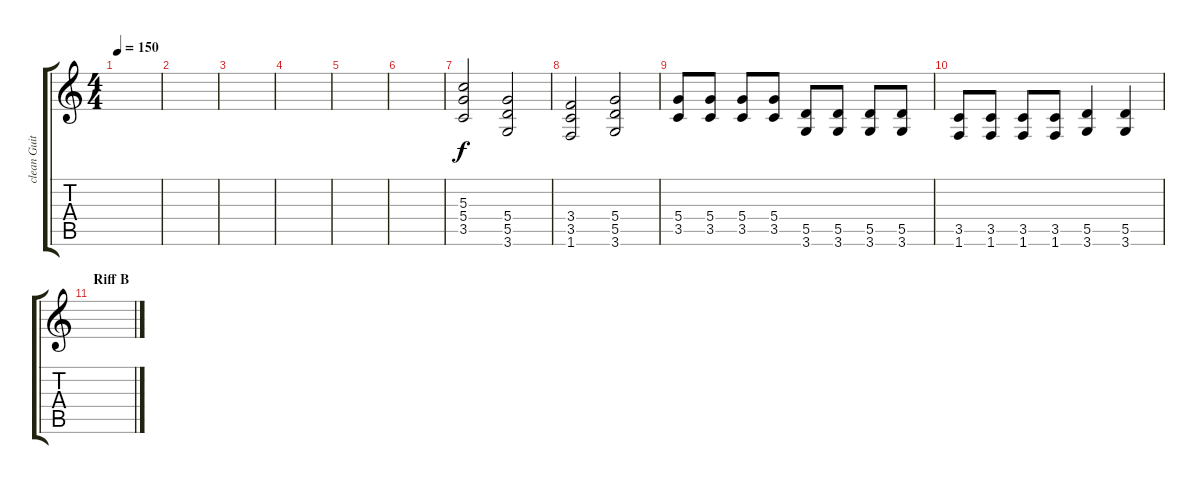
\track ("clean Guitar" "clean Guit") {instrument acousticguitarsteel}
\staff {score tabs}
\tuning (E4 B3 G3 D3 A2 E2) {hide}
\ts (4 4)
\tempo 150
\clef g2
\ks c
|
|
|
|
|
|
(5.3 5.4 3.5).2 (5.4 5.5 3.6).2 |
(3.4 3.5 1.6).2 (5.4 5.5 3.6).2 |
(5.4 3.5).8 (5.4 3.5).8 (5.4 3.5).8 (5.4 3.5).8 (5.5 3.6).8 (5.5 3.6).8 (5.5 3.6).8 (5.5 3.6).8 |
(3.5 1.6).8 (3.5 1.6).8 (3.5 1.6).8 (3.5 1.6).8 (5.5 3.6).4 (5.5 3.6).4 |
\section ("" "Riff B")
